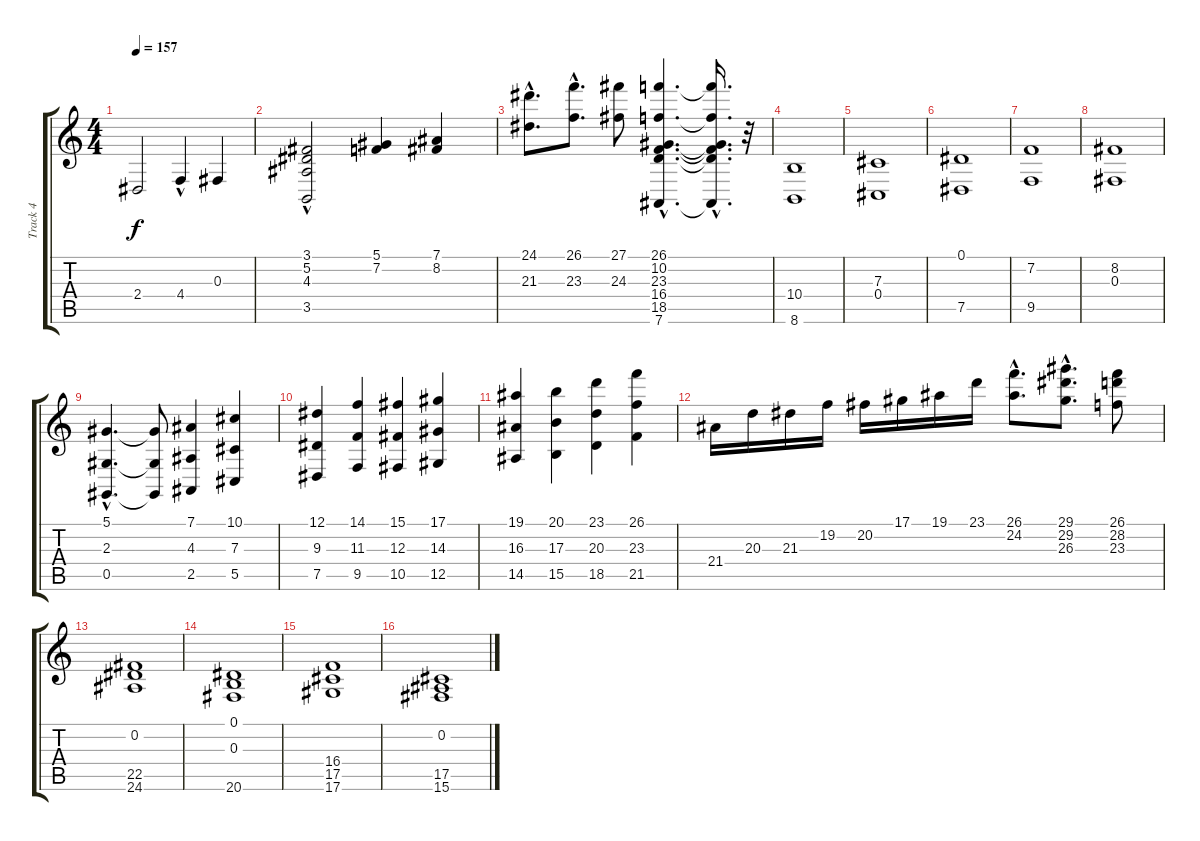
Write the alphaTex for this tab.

\track ("Track 4" "Track 4") {instrument stringensemble1}
\staff {score tabs}
\tuning (Eb4 Bb3 Gb3 Db3 Ab2 Eb2) {hide}
\ts (4 4)
\tempo 157
\clef g2
\ks c
2.4{t}.2{dy f} 4.4{hac}.4 0.3.4 |
(3.1{hac} 5.2{hac} 4.3{hac} 3.5).2 (5.1 7.2).4 (7.1 8.2).4 |
(24.1{hac} 21.3{hac}).8{d} (26.1{hac} 23.3{hac}).8{d} (27.1 24.3).8 (26.1{hac} 10.2{hac} 23.3{hac} 16.4{hac} 18.5{hac} 7.6{hac}).4{d} (26.1{hac t} 10.2{hac t} 23.3{hac t} 16.4{hac t} 18.5{hac t} 7.6{hac t}).16{d} r.32 |
(10.4 8.6).1 |
(7.3 0.4).1 |
(0.1 7.5).1 |
(7.2 9.5).1 |
(8.2 0.3).1 |
(5.1{hac} 2.3{hac} 0.5{hac}).4{d} (5.1{t} 2.3{t} 0.5{t}).8 (7.1 4.3 2.5).4 (10.1 7.3 5.5).4 |
(12.1 9.3 7.5).4 (14.1 11.3 9.5).4 (15.1 12.3 10.5).4 (17.1 14.3 12.5).4 |
(19.1 16.3 14.5).4 (20.1 17.3 15.5).4 (23.1 20.3 18.5).4 (26.1 23.3 21.5).4 |
21.4.16 20.3.16 21.3.16 19.2.16 20.2.16 17.1.16 19.1.16 23.1.16 (26.1{hac} 24.2{hac}).8{d} (29.1{hac} 29.2{hac} 26.3{hac}).8{d} (26.1 28.2 23.3).8 |
(0.2 22.5 24.6).1 |
(0.1 0.3 20.6).1 |
(16.4 17.5 17.6).1 |
(0.2 17.5 15.6).1
